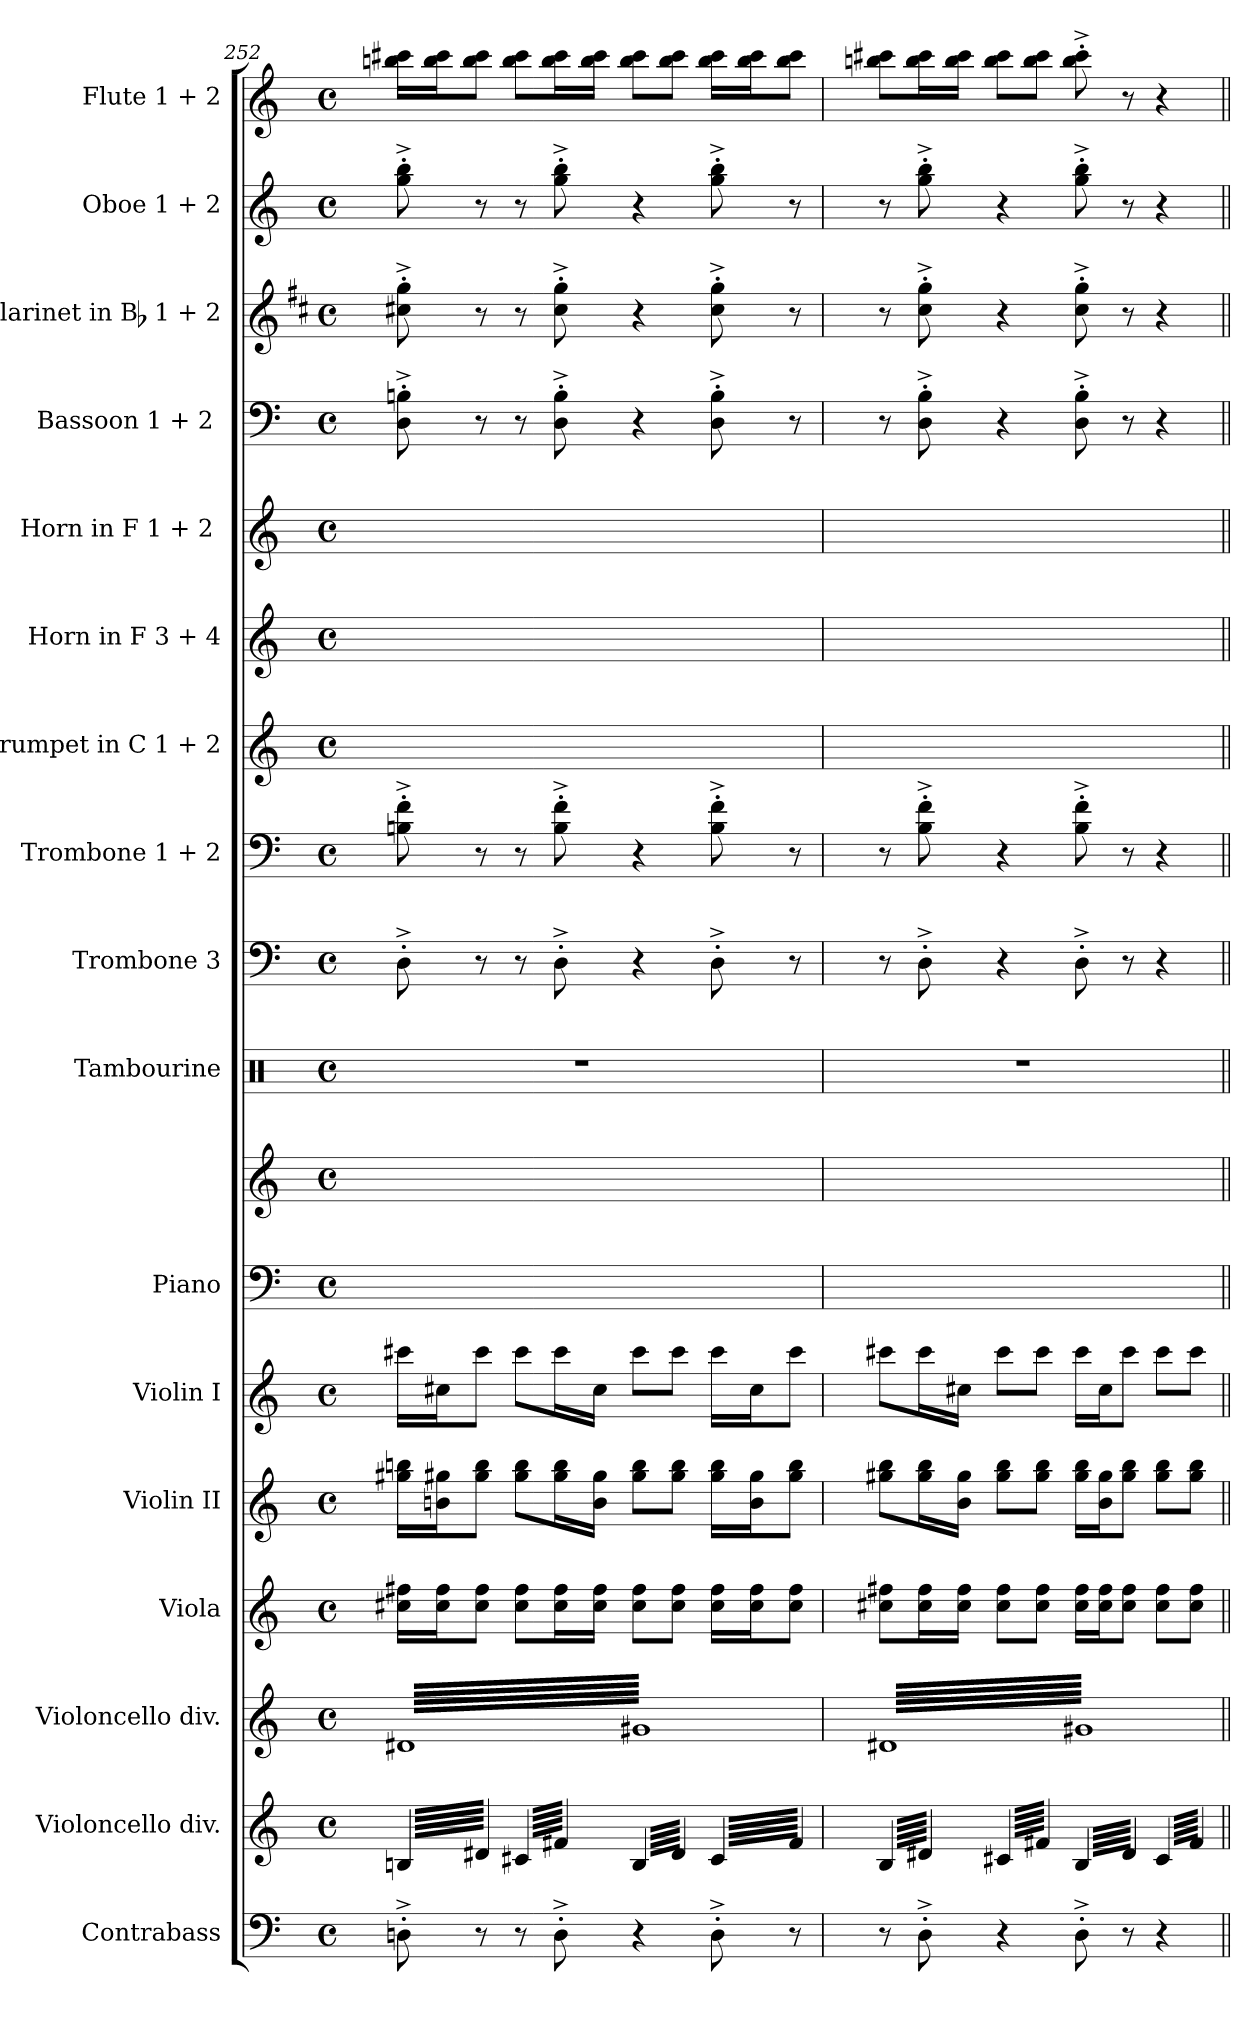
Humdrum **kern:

**kern	**kern	**kern	**kern	**kern	**kern	**kern	**kern	**kern	**kern	**kern	**kern	**kern	**kern	**kern	**kern	**kern	**kern
*part17	*part16	*part15	*part14	*part13	*part12	*part11	*part11	*part10	*part9	*part8	*part7	*part6	*part5	*part4	*part3	*part2	*part1
*staff18	*staff17	*staff16	*staff15	*staff14	*staff13	*staff12	*staff11	*staff10	*staff9	*staff8	*staff7	*staff6	*staff5	*staff4	*staff3	*staff2	*staff1
*I"Contrabass	*I"Violoncello div.	*I"Violoncello div.	*I"Viola	*I"Violin II	*I"Violin I	*I"Piano	*	*I"Tambourine	*I"Trombone 3	*I"Trombone 1 + 2	*I"Trumpet in C 1 + 2	*I"Horn in F 3  + 4	*I"Horn in F 1  + 2 	*I"Bassoon 1  + 2 	*I"Clarinet in Bb 1 + 2	*I"Oboe 1 + 2	*I"Flute 1 + 2
*I'Cb.	*I'Vc.	*I'Vc.	*I'Vla.	*I'Vln. II	*I'Vln. I	*I'Pno.	*	*I'Tamb.	*I'Tbn. 3	*I'Tbn. 1 + 2	*	*I'Hn. 3  + 4	*I'Hn. 1 + 2	*I'Bsn. 1  + 2	*I'Cl. 1 + 2	*I'Ob. 1 + 2	*I'Fl. 1 + 2
*clefF4	*clefG2	*clefG2	*clefG2	*clefG2	*clefG2	*clefF4	*clefG2	*clefX	*clefF4	*clefF4	*clefG2	*clefG2	*clefG2	*clefF4	*clefG2	*clefG2	*clefG2
*ITrd7c12	*	*	*	*	*	*	*	*	*	*	*	*ITrd4c7	*ITrd4c7	*	*ITrd1c2	*	*
*k[]	*k[]	*k[]	*k[]	*k[]	*k[]	*k[]	*k[]	*k[]	*k[]	*k[]	*k[]	*k[b-]	*k[b-]	*k[]	*k[]	*k[]	*k[]
*C:	*C:	*C:	*C:	*C:	*C:	*C:	*C:	*C:	*C:	*C:	*C:	*F:	*F:	*C:	*C:	*C:	*C:
*M4/4	*M4/4	*M4/4	*M4/4	*M4/4	*M4/4	*M4/4	*M4/4	*M4/4	*M4/4	*M4/4	*M4/4	*M4/4	*M4/4	*M4/4	*M4/4	*M4/4	*M4/4
*met(c)	*met(c)	*met(c)	*met(c)	*met(c)	*met(c)	*met(c)	*met(c)	*met(c)	*met(c)	*met(c)	*met(c)	*met(c)	*met(c)	*met(c)	*met(c)	*met(c)	*met(c)
=252	=252	=252	=252	=252	=252	=252	=252	=252	=252	=252	=252	=252	=252	=252	=252	=252	=252
*	*tremolo	*	*	*	*	*	*	*	*	*	*	*	*	*	*	*	*
*	*	*tremolo	*	*	*	*	*	*	*	*	*	*	*	*	*	*	*
8DDn'^	(64BnLLLL	(64d#XLLLL	16cc#X 16ff#XLL	16gg#X 16bbnLL	16ccc#XLL	1ryy	1ryy	1r	8D'^	8Bn'^ 8f'^	1ryy	1ryy	1ryy	8D'^ 8Bn'^	8bn'^ 8ff'^	8gg'^ 8bb'^	16bbn 16ccc#XLL
.	64d#X)	64g#X)	.	.	.	.	.	.	.	.	.	.	.	.	.	.	.
.	64Bn	64d#X	.	.	.	.	.	.	.	.	.	.	.	.	.	.	.
.	64d#X)	64g#X)	.	.	.	.	.	.	.	.	.	.	.	.	.	.	.
.	64Bn	64d#X	16cc# 16ff#J	16bn 16gg#XJ	16cc#XJ	.	.	.	.	.	.	.	.	.	.	.	16bb 16ccc#J
.	64d#X)	64g#X)	.	.	.	.	.	.	.	.	.	.	.	.	.	.	.
.	64Bn	64d#X	.	.	.	.	.	.	.	.	.	.	.	.	.	.	.
.	64d#X)	64g#X)	.	.	.	.	.	.	.	.	.	.	.	.	.	.	.
8r	64Bn	64d#X	8cc# 8ff#J	8gg# 8bbJ	8ccc#J	.	.	.	8r	8r	.	.	.	8r	8r	8r	8bb 8ccc#J
.	64d#X)	64g#X)	.	.	.	.	.	.	.	.	.	.	.	.	.	.	.
.	64Bn	64d#X	.	.	.	.	.	.	.	.	.	.	.	.	.	.	.
.	64d#X)	64g#X)	.	.	.	.	.	.	.	.	.	.	.	.	.	.	.
.	64Bn	64d#X	.	.	.	.	.	.	.	.	.	.	.	.	.	.	.
.	64d#X)	64g#X)	.	.	.	.	.	.	.	.	.	.	.	.	.	.	.
.	64Bn	64d#X	.	.	.	.	.	.	.	.	.	.	.	.	.	.	.
.	64d#X)JJJJ	64g#X)	.	.	.	.	.	.	.	.	.	.	.	.	.	.	.
8r	(64c#XLLLL	64d#X	8cc# 8ff#L	8gg# 8bbL	8ccc#L	.	.	.	8r	8r	.	.	.	8r	8r	8r	8bb 8ccc#L
.	64f#X)	64g#X)	.	.	.	.	.	.	.	.	.	.	.	.	.	.	.
.	64c#X	64d#X	.	.	.	.	.	.	.	.	.	.	.	.	.	.	.
.	64f#X)	64g#X)	.	.	.	.	.	.	.	.	.	.	.	.	.	.	.
.	64c#X	64d#X	.	.	.	.	.	.	.	.	.	.	.	.	.	.	.
.	64f#X)	64g#X)	.	.	.	.	.	.	.	.	.	.	.	.	.	.	.
.	64c#X	64d#X	.	.	.	.	.	.	.	.	.	.	.	.	.	.	.
.	64f#X)	64g#X)	.	.	.	.	.	.	.	.	.	.	.	.	.	.	.
8DD'^	64c#X	64d#X	16cc# 16ff#L	16gg# 16bbL	16ccc#L	.	.	.	8D'^	8B'^ 8f'^	.	.	.	8D'^ 8B'^	8b'^ 8ff'^	8gg'^ 8bb'^	16bb 16ccc#L
.	64f#X)	64g#X)	.	.	.	.	.	.	.	.	.	.	.	.	.	.	.
.	64c#X	64d#X	.	.	.	.	.	.	.	.	.	.	.	.	.	.	.
.	64f#X)	64g#X)	.	.	.	.	.	.	.	.	.	.	.	.	.	.	.
.	64c#X	64d#X	16cc# 16ff#JJ	16b 16gg#JJ	16cc#JJ	.	.	.	.	.	.	.	.	.	.	.	16bb 16ccc#JJ
.	64f#X)	64g#X)	.	.	.	.	.	.	.	.	.	.	.	.	.	.	.
.	64c#X	64d#X	.	.	.	.	.	.	.	.	.	.	.	.	.	.	.
.	64f#X)JJJJ	64g#X)	.	.	.	.	.	.	.	.	.	.	.	.	.	.	.
4r	(64BLLLL	64d#X	8cc# 8ff#L	8gg# 8bbL	8ccc#L	.	.	.	4r	4r	.	.	.	4r	4r	4r	8bb 8ccc#L
.	64d#)	64g#X)	.	.	.	.	.	.	.	.	.	.	.	.	.	.	.
.	64B	64d#X	.	.	.	.	.	.	.	.	.	.	.	.	.	.	.
.	64d#)	64g#X)	.	.	.	.	.	.	.	.	.	.	.	.	.	.	.
.	64B	64d#X	.	.	.	.	.	.	.	.	.	.	.	.	.	.	.
.	64d#)	64g#X)	.	.	.	.	.	.	.	.	.	.	.	.	.	.	.
.	64B	64d#X	.	.	.	.	.	.	.	.	.	.	.	.	.	.	.
.	64d#)	64g#X)	.	.	.	.	.	.	.	.	.	.	.	.	.	.	.
.	64B	64d#X	8cc# 8ff#J	8gg# 8bbJ	8ccc#J	.	.	.	.	.	.	.	.	.	.	.	8bb 8ccc#J
.	64d#)	64g#X)	.	.	.	.	.	.	.	.	.	.	.	.	.	.	.
.	64B	64d#X	.	.	.	.	.	.	.	.	.	.	.	.	.	.	.
.	64d#)	64g#X)	.	.	.	.	.	.	.	.	.	.	.	.	.	.	.
.	64B	64d#X	.	.	.	.	.	.	.	.	.	.	.	.	.	.	.
.	64d#)	64g#X)	.	.	.	.	.	.	.	.	.	.	.	.	.	.	.
.	64B	64d#X	.	.	.	.	.	.	.	.	.	.	.	.	.	.	.
.	64d#)JJJJ	64g#X)	.	.	.	.	.	.	.	.	.	.	.	.	.	.	.
8DD'^	(64c#LLLL	64d#X	16cc# 16ff#LL	16gg# 16bbLL	16ccc#LL	.	.	.	8D'^	8B'^ 8f'^	.	.	.	8D'^ 8B'^	8b'^ 8ff'^	8gg'^ 8bb'^	16bb 16ccc#LL
.	64f#)	64g#X)	.	.	.	.	.	.	.	.	.	.	.	.	.	.	.
.	64c#	64d#X	.	.	.	.	.	.	.	.	.	.	.	.	.	.	.
.	64f#)	64g#X)	.	.	.	.	.	.	.	.	.	.	.	.	.	.	.
.	64c#	64d#X	16cc# 16ff#J	16b 16gg#J	16cc#J	.	.	.	.	.	.	.	.	.	.	.	16bb 16ccc#J
.	64f#)	64g#X)	.	.	.	.	.	.	.	.	.	.	.	.	.	.	.
.	64c#	64d#X	.	.	.	.	.	.	.	.	.	.	.	.	.	.	.
.	64f#)	64g#X)	.	.	.	.	.	.	.	.	.	.	.	.	.	.	.
8r	64c#	64d#X	8cc# 8ff#J	8gg# 8bbJ	8ccc#J	.	.	.	8r	8r	.	.	.	8r	8r	8r	8bb 8ccc#J
.	64f#)	64g#X)	.	.	.	.	.	.	.	.	.	.	.	.	.	.	.
.	64c#	64d#X	.	.	.	.	.	.	.	.	.	.	.	.	.	.	.
.	64f#)	64g#X)	.	.	.	.	.	.	.	.	.	.	.	.	.	.	.
.	64c#	64d#X	.	.	.	.	.	.	.	.	.	.	.	.	.	.	.
.	64f#)	64g#X)	.	.	.	.	.	.	.	.	.	.	.	.	.	.	.
.	64c#	64d#X	.	.	.	.	.	.	.	.	.	.	.	.	.	.	.
.	64f#)JJJJ	64g#X)JJJJ	.	.	.	.	.	.	.	.	.	.	.	.	.	.	.
=253	=253	=253	=253	=253	=253	=253	=253	=253	=253	=253	=253	=253	=253	=253	=253	=253	=253
8r	(64BLLLL	(64d#XLLLL	8cc#X 8ff#XL	8gg#X 8bbL	8ccc#XL	1ryy	1ryy	1r	8r	8r	1ryy	1ryy	1ryy	8r	8r	8r	8bbn 8ccc#XL
.	64d#X)	64g#X)	.	.	.	.	.	.	.	.	.	.	.	.	.	.	.
.	64B	64d#X	.	.	.	.	.	.	.	.	.	.	.	.	.	.	.
.	64d#X)	64g#X)	.	.	.	.	.	.	.	.	.	.	.	.	.	.	.
.	64B	64d#X	.	.	.	.	.	.	.	.	.	.	.	.	.	.	.
.	64d#X)	64g#X)	.	.	.	.	.	.	.	.	.	.	.	.	.	.	.
.	64B	64d#X	.	.	.	.	.	.	.	.	.	.	.	.	.	.	.
.	64d#X)	64g#X)	.	.	.	.	.	.	.	.	.	.	.	.	.	.	.
8DD'^	64B	64d#X	16cc# 16ff#L	16gg# 16bbL	16ccc#L	.	.	.	8D'^	8B'^ 8f'^	.	.	.	8D'^ 8B'^	8b'^ 8ff'^	8gg'^ 8bb'^	16bb 16ccc#L
.	64d#X)	64g#X)	.	.	.	.	.	.	.	.	.	.	.	.	.	.	.
.	64B	64d#X	.	.	.	.	.	.	.	.	.	.	.	.	.	.	.
.	64d#X)	64g#X)	.	.	.	.	.	.	.	.	.	.	.	.	.	.	.
.	64B	64d#X	16cc# 16ff#JJ	16b 16gg#JJ	16cc#XJJ	.	.	.	.	.	.	.	.	.	.	.	16bb 16ccc#JJ
.	64d#X)	64g#X)	.	.	.	.	.	.	.	.	.	.	.	.	.	.	.
.	64B	64d#X	.	.	.	.	.	.	.	.	.	.	.	.	.	.	.
.	64d#X)JJJJ	64g#X)	.	.	.	.	.	.	.	.	.	.	.	.	.	.	.
4r	(64c#XLLLL	64d#X	8cc# 8ff#L	8gg# 8bbL	8ccc#L	.	.	.	4r	4r	.	.	.	4r	4r	4r	8bb 8ccc#L
.	64f#X)	64g#X)	.	.	.	.	.	.	.	.	.	.	.	.	.	.	.
.	64c#X	64d#X	.	.	.	.	.	.	.	.	.	.	.	.	.	.	.
.	64f#X)	64g#X)	.	.	.	.	.	.	.	.	.	.	.	.	.	.	.
.	64c#X	64d#X	.	.	.	.	.	.	.	.	.	.	.	.	.	.	.
.	64f#X)	64g#X)	.	.	.	.	.	.	.	.	.	.	.	.	.	.	.
.	64c#X	64d#X	.	.	.	.	.	.	.	.	.	.	.	.	.	.	.
.	64f#X)	64g#X)	.	.	.	.	.	.	.	.	.	.	.	.	.	.	.
.	64c#X	64d#X	8cc# 8ff#J	8gg# 8bbJ	8ccc#J	.	.	.	.	.	.	.	.	.	.	.	8bb 8ccc#J
.	64f#X)	64g#X)	.	.	.	.	.	.	.	.	.	.	.	.	.	.	.
.	64c#X	64d#X	.	.	.	.	.	.	.	.	.	.	.	.	.	.	.
.	64f#X)	64g#X)	.	.	.	.	.	.	.	.	.	.	.	.	.	.	.
.	64c#X	64d#X	.	.	.	.	.	.	.	.	.	.	.	.	.	.	.
.	64f#X)	64g#X)	.	.	.	.	.	.	.	.	.	.	.	.	.	.	.
.	64c#X	64d#X	.	.	.	.	.	.	.	.	.	.	.	.	.	.	.
.	64f#X)JJJJ	64g#X)	.	.	.	.	.	.	.	.	.	.	.	.	.	.	.
8DD'^	(64BLLLL	64d#X	16cc# 16ff#LL	16gg# 16bbLL	16ccc#LL	.	.	.	8D'^	8B'^ 8f'^	.	.	.	8D'^ 8B'^	8b'^ 8ff'^	8gg'^ 8bb'^	8bb'^ 8ccc#'^
.	64d#)	64g#X)	.	.	.	.	.	.	.	.	.	.	.	.	.	.	.
.	64B	64d#X	.	.	.	.	.	.	.	.	.	.	.	.	.	.	.
.	64d#)	64g#X)	.	.	.	.	.	.	.	.	.	.	.	.	.	.	.
.	64B	64d#X	16cc# 16ff#J	16b 16gg#J	16cc#J	.	.	.	.	.	.	.	.	.	.	.	.
.	64d#)	64g#X)	.	.	.	.	.	.	.	.	.	.	.	.	.	.	.
.	64B	64d#X	.	.	.	.	.	.	.	.	.	.	.	.	.	.	.
.	64d#)	64g#X)	.	.	.	.	.	.	.	.	.	.	.	.	.	.	.
8r	64B	64d#X	8cc# 8ff#J	8gg# 8bbJ	8ccc#J	.	.	.	8r	8r	.	.	.	8r	8r	8r	8r
.	64d#)	64g#X)	.	.	.	.	.	.	.	.	.	.	.	.	.	.	.
.	64B	64d#X	.	.	.	.	.	.	.	.	.	.	.	.	.	.	.
.	64d#)	64g#X)	.	.	.	.	.	.	.	.	.	.	.	.	.	.	.
.	64B	64d#X	.	.	.	.	.	.	.	.	.	.	.	.	.	.	.
.	64d#)	64g#X)	.	.	.	.	.	.	.	.	.	.	.	.	.	.	.
.	64B	64d#X	.	.	.	.	.	.	.	.	.	.	.	.	.	.	.
.	64d#)JJJJ	64g#X)	.	.	.	.	.	.	.	.	.	.	.	.	.	.	.
4r	(64c#LLLL	64d#X	8cc# 8ff#L	8gg# 8bbL	8ccc#L	.	.	.	4r	4r	.	.	.	4r	4r	4r	4r
.	64f#)	64g#X)	.	.	.	.	.	.	.	.	.	.	.	.	.	.	.
.	64c#	64d#X	.	.	.	.	.	.	.	.	.	.	.	.	.	.	.
.	64f#)	64g#X)	.	.	.	.	.	.	.	.	.	.	.	.	.	.	.
.	64c#	64d#X	.	.	.	.	.	.	.	.	.	.	.	.	.	.	.
.	64f#)	64g#X)	.	.	.	.	.	.	.	.	.	.	.	.	.	.	.
.	64c#	64d#X	.	.	.	.	.	.	.	.	.	.	.	.	.	.	.
.	64f#)	64g#X)	.	.	.	.	.	.	.	.	.	.	.	.	.	.	.
.	64c#	64d#X	8cc# 8ff#J	8gg# 8bbJ	8ccc#J	.	.	.	.	.	.	.	.	.	.	.	.
.	64f#)	64g#X)	.	.	.	.	.	.	.	.	.	.	.	.	.	.	.
.	64c#	64d#X	.	.	.	.	.	.	.	.	.	.	.	.	.	.	.
.	64f#)	64g#X)	.	.	.	.	.	.	.	.	.	.	.	.	.	.	.
.	64c#	64d#X	.	.	.	.	.	.	.	.	.	.	.	.	.	.	.
.	64f#)	64g#X)	.	.	.	.	.	.	.	.	.	.	.	.	.	.	.
.	64c#	64d#X	.	.	.	.	.	.	.	.	.	.	.	.	.	.	.
.	64f#)JJJJ	64g#X)JJJJ	.	.	.	.	.	.	.	.	.	.	.	.	.	.	.
*	*	*Xtremolo	*	*	*	*	*	*	*	*	*	*	*	*	*	*	*
*	*Xtremolo	*	*	*	*	*	*	*	*	*	*	*	*	*	*	*	*
.	.	.	.	.	.	.	.	.	.	.	.	.	.	.	.	.	.
.	.	.	.	.	.	.	.	.	.	.	.	.	.	.	.	.	.
.	.	.	.	.	.	.	.	.	.	.	.	.	.	.	.	.	.
.	.	.	.	.	.	.	.	.	.	.	.	.	.	.	.	.	.
.	.	.	.	.	.	.	.	.	.	.	.	.	.	.	.	.	.
.	.	.	.	.	.	.	.	.	.	.	.	.	.	.	.	.	.
.	.	.	.	.	.	.	.	.	.	.	.	.	.	.	.	.	.
.	.	.	.	.	.	.	.	.	.	.	.	.	.	.	.	.	.
.	.	.	.	.	.	.	.	.	.	.	.	.	.	.	.	.	.
.	.	.	.	.	.	.	.	.	.	.	.	.	.	.	.	.	.
.	.	.	.	.	.	.	.	.	.	.	.	.	.	.	.	.	.
.	.	.	.	.	.	.	.	.	.	.	.	.	.	.	.	.	.
.	.	.	.	.	.	.	.	.	.	.	.	.	.	.	.	.	.
.	.	.	.	.	.	.	.	.	.	.	.	.	.	.	.	.	.
.	.	.	.	.	.	.	.	.	.	.	.	.	.	.	.	.	.
.	.	.	.	.	.	.	.	.	.	.	.	.	.	.	.	.	.
.	.	.	.	.	.	.	.	.	.	.	.	.	.	.	.	.	.
.	.	.	.	.	.	.	.	.	.	.	.	.	.	.	.	.	.
.	.	.	.	.	.	.	.	.	.	.	.	.	.	.	.	.	.
.	.	.	.	.	.	.	.	.	.	.	.	.	.	.	.	.	.
.	.	.	.	.	.	.	.	.	.	.	.	.	.	.	.	.	.
.	.	.	.	.	.	.	.	.	.	.	.	.	.	.	.	.	.
.	.	.	.	.	.	.	.	.	.	.	.	.	.	.	.	.	.
.	.	.	.	.	.	.	.	.	.	.	.	.	.	.	.	.	.
.	.	.	.	.	.	.	.	.	.	.	.	.	.	.	.	.	.
.	.	.	.	.	.	.	.	.	.	.	.	.	.	.	.	.	.
.	.	.	.	.	.	.	.	.	.	.	.	.	.	.	.	.	.
.	.	.	.	.	.	.	.	.	.	.	.	.	.	.	.	.	.
.	.	.	.	.	.	.	.	.	.	.	.	.	.	.	.	.	.
.	.	.	.	.	.	.	.	.	.	.	.	.	.	.	.	.	.
.	.	.	.	.	.	.	.	.	.	.	.	.	.	.	.	.	.
.	.	.	.	.	.	.	.	.	.	.	.	.	.	.	.	.	.
=||	=||	=||	=||	=||	=||	=||	=||	=||	=||	=||	=||	=||	=||	=||	=||	=||	=||
*-	*-	*-	*-	*-	*-	*-	*-	*-	*-	*-	*-	*-	*-	*-	*-	*-	*-
